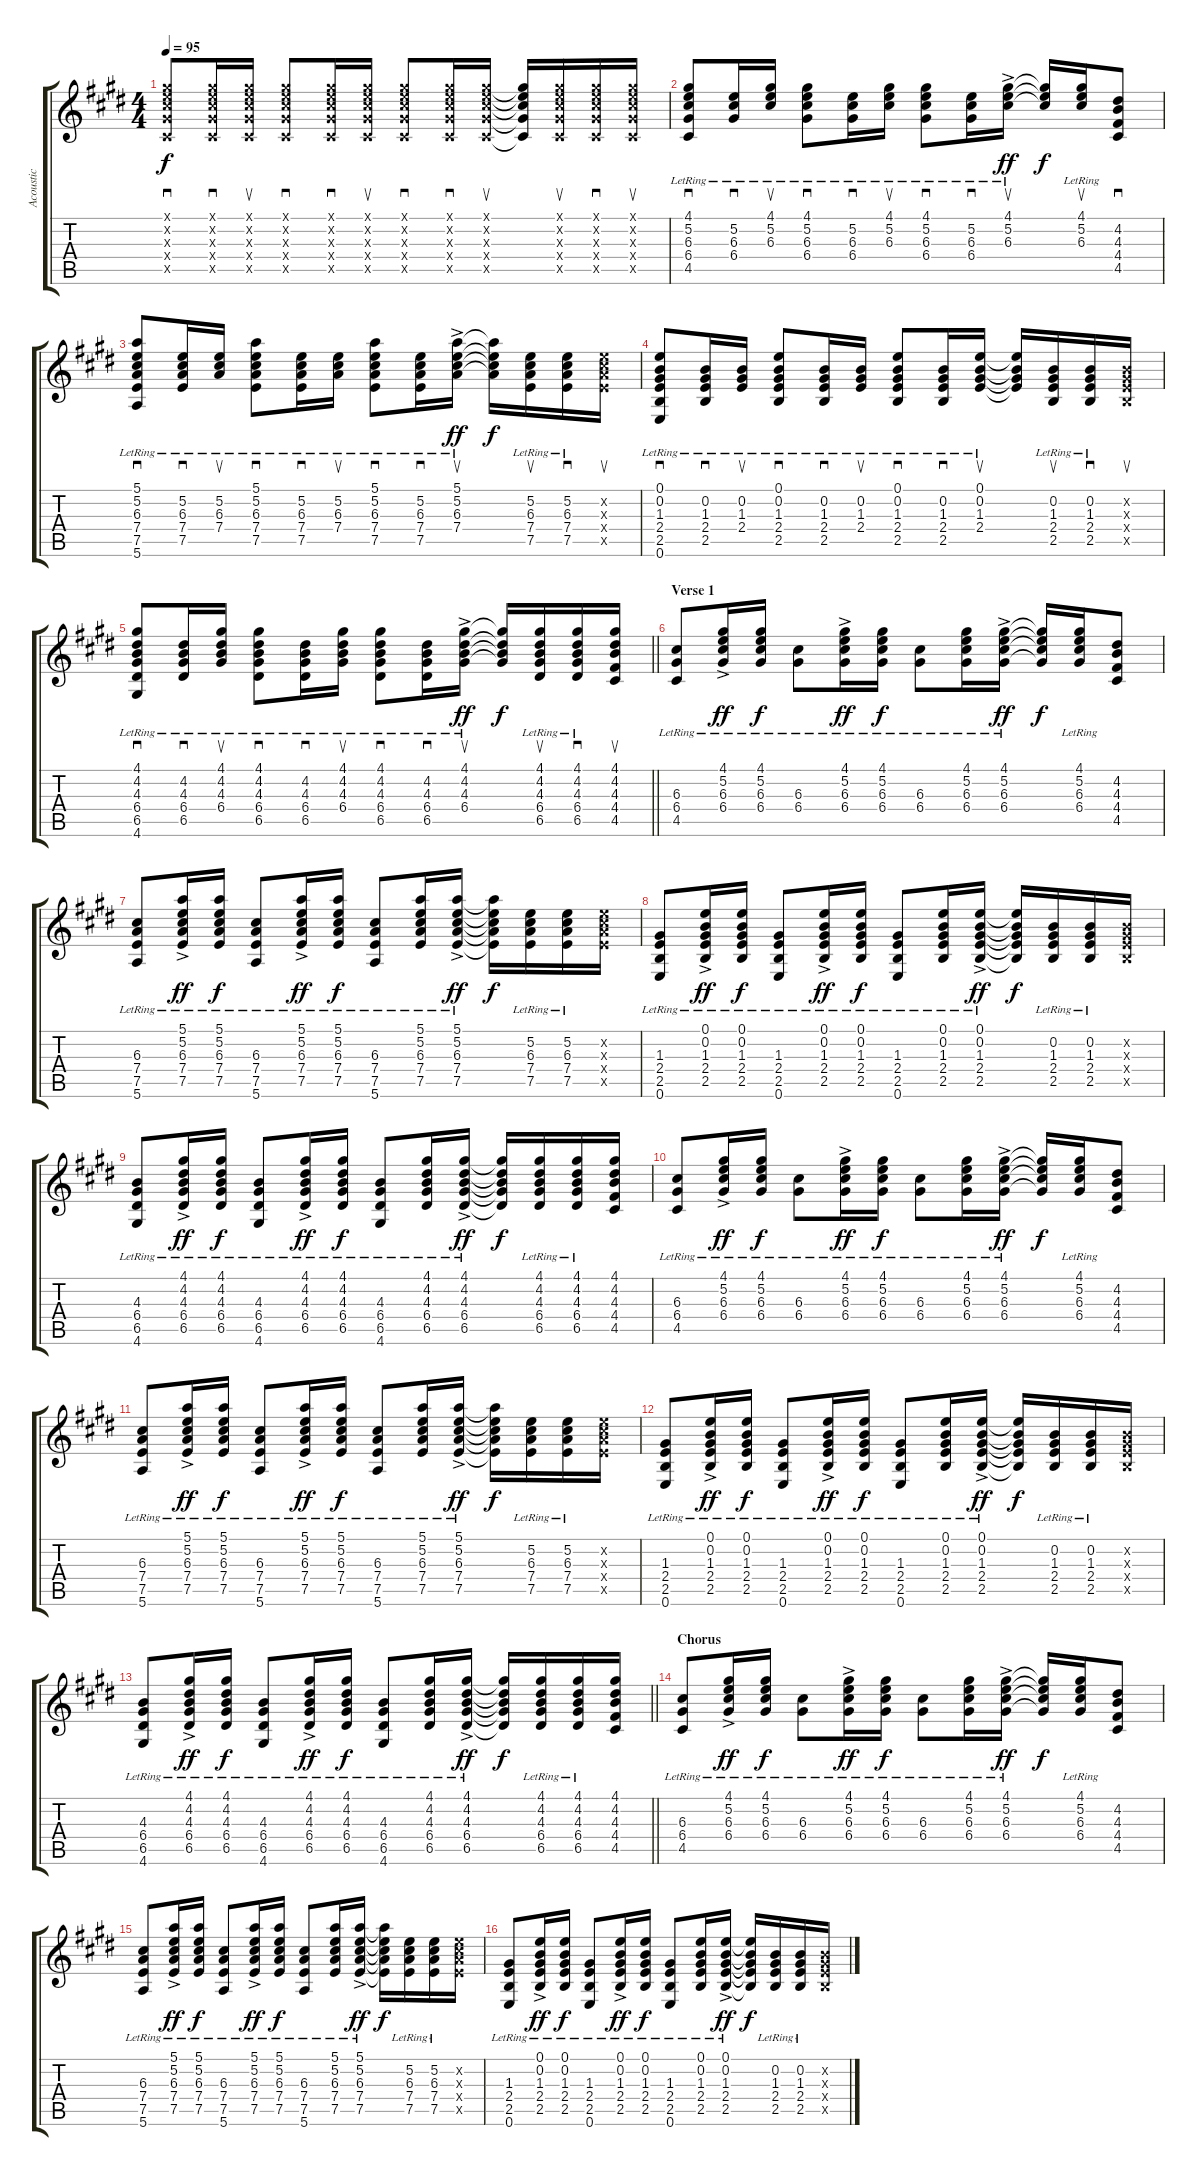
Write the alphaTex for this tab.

\track ("Acoustic" "Acoustic") {instrument acousticguitarnylon}
\staff {score tabs}
\tuning (E4 B3 G3 D3 A2 E2) {hide}
\ts (4 4)
\tempo 95
\clef g2
\ks e
(4.1{x} 5.2{x} 6.3{x} 6.4{x} 4.5{x}).8{sd dy f instrument acousticguitarnylon} (4.1{x} 5.2{x} 6.3{x} 6.4{x} 4.5{x}).16{sd} (4.1{x} 5.2{x} 6.3{x} 6.4{x} 4.5{x}).16{su} (4.1{x} 5.2{x} 6.3{x} 6.4{x} 4.5{x}).8{sd} (4.1{x} 5.2{x} 6.3{x} 6.4{x} 4.5{x}).16{sd} (4.1{x} 5.2{x} 6.3{x} 6.4{x} 4.5{x}).16{su} (4.1{x} 5.2{x} 6.3{x} 6.4{x} 4.5{x}).8{sd} (4.1{x} 5.2{x} 6.3{x} 6.4{x} 4.5{x}).16{sd} (4.1{x} 5.2{x} 6.3{x} 6.4{x} 4.5{x}).16{su} (4.1{t} 5.2{t} 6.3{t} 6.4{t} 4.5{t}).16 (4.1{x} 5.2{x} 6.3{x} 6.4{x} 4.5{x}).16{su} (4.1{x} 5.2{x} 6.3{x} 6.4{x} 4.5{x}).16{sd} (4.1{x} 5.2{x} 6.3{x} 6.4{x} 4.5{x}).16{su} |
(4.1{lr} 5.2{lr} 6.3{lr} 6.4{lr} 4.5{lr}).8{sd} (5.2{lr} 6.3{lr} 6.4{lr}).16{sd} (4.1{lr} 5.2{lr} 6.3{lr}).16{su} (4.1{lr} 5.2{lr} 6.3{lr} 6.4{lr}).8{sd} (5.2{lr} 6.3{lr} 6.4{lr}).16{sd} (4.1{lr} 5.2{lr} 6.3{lr}).16{su} (4.1{lr} 5.2{lr} 6.3{lr} 6.4{lr}).8{sd} (5.2{lr} 6.3{lr} 6.4{lr}).16{sd} (4.1{ac lr} 5.2{ac lr} 6.3{ac lr}).16{su dy ff} (4.1{t} 5.2{t} 6.3{t}).16{dy f} (4.1{lr} 5.2{lr} 6.3{lr}).16{su} (4.2 4.3 4.4 4.5).8{sd} |
(5.1{lr} 5.2{lr} 6.3{lr} 7.4{lr} 7.5{lr} 5.6{lr}).8{sd} (5.2{lr} 6.3{lr} 7.4{lr} 7.5{lr}).16{sd} (5.2{lr} 6.3{lr} 7.4{lr}).16{su} (5.1{lr} 5.2{lr} 6.3{lr} 7.4{lr} 7.5{lr}).8{sd} (5.2{lr} 6.3{lr} 7.4{lr} 7.5{lr}).16{sd} (5.2{lr} 6.3{lr} 7.4{lr}).16{su} (5.1{lr} 5.2{lr} 6.3{lr} 7.4{lr} 7.5{lr}).8{sd} (5.2{lr} 6.3{lr} 7.4{lr} 7.5{lr}).16{sd} (5.1{ac lr} 5.2{ac lr} 6.3{ac lr} 7.4{ac lr}).16{su dy ff} (5.1{t} 5.2{t} 6.3{t} 7.4{t}).16{dy f} (5.2{lr} 6.3{lr} 7.4{lr} 7.5{lr}).16{su} (5.2{lr} 6.3{lr} 7.4{lr} 7.5{lr}).16{sd} (5.2{x} 6.3{x} 7.4{x} 7.5{x}).16{su} |
(0.1{lr} 0.2{lr} 1.3{lr} 2.4{lr} 2.5{lr} 0.6{lr}).8{sd} (0.2{lr} 1.3{lr} 2.4{lr} 2.5{lr}).16{sd} (0.2{lr} 1.3{lr} 2.4{lr}).16{su} (0.1{lr} 0.2{lr} 1.3{lr} 2.4{lr} 2.5{lr}).8{sd} (0.2{lr} 1.3{lr} 2.4{lr} 2.5{lr}).16{sd} (0.2{lr} 1.3{lr} 2.4{lr}).16{su} (0.1{lr} 0.2{lr} 1.3{lr} 2.4{lr} 2.5{lr}).8{sd} (0.2{lr} 1.3{lr} 2.4{lr} 2.5{lr}).16{sd} (0.1{lr} 0.2{lr} 1.3{lr} 2.4{lr}).16{su} (0.1{t} 0.2{t} 1.3{t} 2.4{t}).16 (0.2{lr} 1.3{lr} 2.4{lr} 2.5{lr}).16{su} (0.2{lr} 1.3{lr} 2.4{lr} 2.5{lr}).16{sd} (0.2{x} 1.3{x} 2.4{x} 2.5{x}).16{su} |
\barLineRight lightlight
(4.1{lr} 4.2{lr} 4.3{lr} 6.4{lr} 6.5{lr} 4.6{lr}).8{sd} (4.2{lr} 4.3{lr} 6.4{lr} 6.5{lr}).16{sd} (4.1{lr} 4.2{lr} 4.3{lr} 6.4{lr}).16{su} (4.1{lr} 4.2{lr} 4.3{lr} 6.4{lr} 6.5{lr}).8{sd} (4.2{lr} 4.3{lr} 6.4{lr} 6.5{lr}).16{sd} (4.1{lr} 4.2{lr} 4.3{lr} 6.4{lr}).16{su} (4.1{lr} 4.2{lr} 4.3{lr} 6.4{lr} 6.5{lr}).8{sd} (4.2{lr} 4.3{lr} 6.4{lr} 6.5{lr}).16{sd} (4.1{ac lr} 4.2{ac lr} 4.3{ac lr} 6.4{ac lr}).16{su dy ff} (4.1{t} 4.2{t} 4.3{t} 6.4{t}).16{dy f} (4.1{lr} 4.2{lr} 4.3{lr} 6.4{lr} 6.5{lr}).16{su} (4.1{lr} 4.2{lr} 4.3{lr} 6.4{lr} 6.5{lr}).16{sd} (4.1 4.2 4.3 4.4 4.5).16{su} |
\section ("" "Verse 1")
(6.3{lr} 6.4{lr} 4.5{lr}).8 (4.1{ac lr} 5.2{ac lr} 6.3{ac lr} 6.4{ac lr}).16{dy ff} (4.1{lr} 5.2{lr} 6.3{lr} 6.4{lr}).16{dy f} (6.3{lr} 6.4{lr}).8 (4.1{ac lr} 5.2{ac lr} 6.3{ac lr} 6.4{ac lr}).16{dy ff} (4.1{lr} 5.2{lr} 6.3{lr} 6.4{lr}).16{dy f} (6.3{lr} 6.4{lr}).8 (4.1{lr} 5.2{lr} 6.3{lr} 6.4{lr}).16 (4.1{ac lr} 5.2{ac lr} 6.3{ac lr} 6.4{ac lr}).16{dy ff} (4.1{t} 5.2{t} 6.3{t} 6.4{t}).16{dy f} (4.1{lr} 5.2{lr} 6.3{lr} 6.4{lr}).16 (4.2 4.3 4.4 4.5).8 |
(6.3{lr} 7.4{lr} 7.5{lr} 5.6{lr}).8 (5.1{ac lr} 5.2{ac lr} 6.3{ac lr} 7.4{ac lr} 7.5{ac lr}).16{dy ff} (5.1{lr} 5.2{lr} 6.3{lr} 7.4{lr} 7.5{lr}).16{dy f} (6.3{lr} 7.4{lr} 7.5{lr} 5.6{lr}).8 (5.1{ac lr} 5.2{ac lr} 6.3{ac lr} 7.4{ac lr} 7.5{ac lr}).16{dy ff} (5.1{lr} 5.2{lr} 6.3{lr} 7.4{lr} 7.5{lr}).16{dy f} (6.3{lr} 7.4{lr} 7.5{lr} 5.6{lr}).8 (5.1{lr} 5.2{lr} 6.3{lr} 7.4{lr} 7.5{lr}).16 (5.1{ac lr} 5.2{ac lr} 6.3{ac lr} 7.4{ac lr} 7.5{ac lr}).16{dy ff} (5.1{t} 5.2{t} 6.3{t} 7.4{t} 7.5{t}).16{dy f} (5.2{lr} 6.3{lr} 7.4{lr} 7.5{lr}).16 (5.2{lr} 6.3{lr} 7.4{lr} 7.5{lr}).16 (5.2{x} 6.3{x} 7.4{x} 7.5{x}).16 |
(1.3{lr} 2.4{lr} 2.5{lr} 0.6{lr}).8 (0.1{ac lr} 0.2{ac lr} 1.3{ac lr} 2.4{ac lr} 2.5{ac lr}).16{dy ff} (0.1{lr} 0.2{lr} 1.3{lr} 2.4{lr} 2.5{lr}).16{dy f} (1.3{lr} 2.4{lr} 2.5{lr} 0.6{lr}).8 (0.1{ac lr} 0.2{ac lr} 1.3{ac lr} 2.4{ac lr} 2.5{ac lr}).16{dy ff} (0.1{lr} 0.2{lr} 1.3{lr} 2.4{lr} 2.5{lr}).16{dy f} (1.3{lr} 2.4{lr} 2.5{lr} 0.6{lr}).8 (0.1{lr} 0.2{lr} 1.3{lr} 2.4{lr} 2.5{lr}).16 (0.1{ac lr} 0.2{ac lr} 1.3{ac lr} 2.4{ac lr} 2.5{ac lr}).16{dy ff} (0.1{t} 0.2{t} 1.3{t} 2.4{t} 2.5{t}).16{dy f} (0.2{lr} 1.3{lr} 2.4{lr} 2.5{lr}).16 (0.2{lr} 1.3{lr} 2.4{lr} 2.5{lr}).16 (0.2{x} 1.3{x} 2.4{x} 2.5{x}).16 |
(4.3{lr} 6.4{lr} 6.5{lr} 4.6{lr}).8 (4.1{ac lr} 4.2{ac lr} 4.3{ac lr} 6.4{ac lr} 6.5{ac lr}).16{dy ff} (4.1{lr} 4.2{lr} 4.3{lr} 6.4{lr} 6.5{lr}).16{dy f} (4.3{lr} 6.4{lr} 6.5{lr} 4.6{lr}).8 (4.1{ac lr} 4.2{ac lr} 4.3{ac lr} 6.4{ac lr} 6.5{ac lr}).16{dy ff} (4.1{lr} 4.2{lr} 4.3{lr} 6.4{lr} 6.5{lr}).16{dy f} (4.3{lr} 6.4{lr} 6.5{lr} 4.6{lr}).8 (4.1{lr} 4.2{lr} 4.3{lr} 6.4{lr} 6.5{lr}).16 (4.1{ac lr} 4.2{ac lr} 4.3{ac lr} 6.4{ac lr} 6.5{ac lr}).16{dy ff} (4.1{t} 4.2{t} 4.3{t} 6.4{t} 6.5{t}).16{dy f} (4.1{lr} 4.2{lr} 4.3{lr} 6.4{lr} 6.5{lr}).16 (4.1{lr} 4.2{lr} 4.3{lr} 6.4{lr} 6.5{lr}).16 (4.1 4.2 4.3 4.4 4.5).16 |
(6.3{lr} 6.4{lr} 4.5{lr}).8 (4.1{ac lr} 5.2{ac lr} 6.3{ac lr} 6.4{ac lr}).16{dy ff} (4.1{lr} 5.2{lr} 6.3{lr} 6.4{lr}).16{dy f} (6.3{lr} 6.4{lr}).8 (4.1{ac lr} 5.2{ac lr} 6.3{ac lr} 6.4{ac lr}).16{dy ff} (4.1{lr} 5.2{lr} 6.3{lr} 6.4{lr}).16{dy f} (6.3{lr} 6.4{lr}).8 (4.1{lr} 5.2{lr} 6.3{lr} 6.4{lr}).16 (4.1{ac lr} 5.2{ac lr} 6.3{ac lr} 6.4{ac lr}).16{dy ff} (4.1{t} 5.2{t} 6.3{t} 6.4{t}).16{dy f} (4.1{lr} 5.2{lr} 6.3{lr} 6.4{lr}).16 (4.2 4.3 4.4 4.5).8 |
(6.3{lr} 7.4{lr} 7.5{lr} 5.6{lr}).8 (5.1{ac lr} 5.2{ac lr} 6.3{ac lr} 7.4{ac lr} 7.5{ac lr}).16{dy ff} (5.1{lr} 5.2{lr} 6.3{lr} 7.4{lr} 7.5{lr}).16{dy f} (6.3{lr} 7.4{lr} 7.5{lr} 5.6{lr}).8 (5.1{ac lr} 5.2{ac lr} 6.3{ac lr} 7.4{ac lr} 7.5{ac lr}).16{dy ff} (5.1{lr} 5.2{lr} 6.3{lr} 7.4{lr} 7.5{lr}).16{dy f} (6.3{lr} 7.4{lr} 7.5{lr} 5.6{lr}).8 (5.1{lr} 5.2{lr} 6.3{lr} 7.4{lr} 7.5{lr}).16 (5.1{ac lr} 5.2{ac lr} 6.3{ac lr} 7.4{ac lr} 7.5{ac lr}).16{dy ff} (5.1{t} 5.2{t} 6.3{t} 7.4{t} 7.5{t}).16{dy f} (5.2{lr} 6.3{lr} 7.4{lr} 7.5{lr}).16 (5.2{lr} 6.3{lr} 7.4{lr} 7.5{lr}).16 (5.2{x} 6.3{x} 7.4{x} 7.5{x}).16 |
(1.3{lr} 2.4{lr} 2.5{lr} 0.6{lr}).8 (0.1{ac lr} 0.2{ac lr} 1.3{ac lr} 2.4{ac lr} 2.5{ac lr}).16{dy ff} (0.1{lr} 0.2{lr} 1.3{lr} 2.4{lr} 2.5{lr}).16{dy f} (1.3{lr} 2.4{lr} 2.5{lr} 0.6{lr}).8 (0.1{ac lr} 0.2{ac lr} 1.3{ac lr} 2.4{ac lr} 2.5{ac lr}).16{dy ff} (0.1{lr} 0.2{lr} 1.3{lr} 2.4{lr} 2.5{lr}).16{dy f} (1.3{lr} 2.4{lr} 2.5{lr} 0.6{lr}).8 (0.1{lr} 0.2{lr} 1.3{lr} 2.4{lr} 2.5{lr}).16 (0.1{ac lr} 0.2{ac lr} 1.3{ac lr} 2.4{ac lr} 2.5{ac lr}).16{dy ff} (0.1{t} 0.2{t} 1.3{t} 2.4{t} 2.5{t}).16{dy f} (0.2{lr} 1.3{lr} 2.4{lr} 2.5{lr}).16 (0.2{lr} 1.3{lr} 2.4{lr} 2.5{lr}).16 (0.2{x} 1.3{x} 2.4{x} 2.5{x}).16 |
\barLineRight lightlight
(4.3{lr} 6.4{lr} 6.5{lr} 4.6{lr}).8 (4.1{ac lr} 4.2{ac lr} 4.3{ac lr} 6.4{ac lr} 6.5{ac lr}).16{dy ff} (4.1{lr} 4.2{lr} 4.3{lr} 6.4{lr} 6.5{lr}).16{dy f} (4.3{lr} 6.4{lr} 6.5{lr} 4.6{lr}).8 (4.1{ac lr} 4.2{ac lr} 4.3{ac lr} 6.4{ac lr} 6.5{ac lr}).16{dy ff} (4.1{lr} 4.2{lr} 4.3{lr} 6.4{lr} 6.5{lr}).16{dy f} (4.3{lr} 6.4{lr} 6.5{lr} 4.6{lr}).8 (4.1{lr} 4.2{lr} 4.3{lr} 6.4{lr} 6.5{lr}).16 (4.1{ac lr} 4.2{ac lr} 4.3{ac lr} 6.4{ac lr} 6.5{ac lr}).16{dy ff} (4.1{t} 4.2{t} 4.3{t} 6.4{t} 6.5{t}).16{dy f} (4.1{lr} 4.2{lr} 4.3{lr} 6.4{lr} 6.5{lr}).16 (4.1{lr} 4.2{lr} 4.3{lr} 6.4{lr} 6.5{lr}).16 (4.1 4.2 4.3 4.4 4.5).16 |
\section ("" "Chorus")
(6.3{lr} 6.4{lr} 4.5{lr}).8 (4.1{ac lr} 5.2{ac lr} 6.3{ac lr} 6.4{ac lr}).16{dy ff} (4.1{lr} 5.2{lr} 6.3{lr} 6.4{lr}).16{dy f} (6.3{lr} 6.4{lr}).8 (4.1{ac lr} 5.2{ac lr} 6.3{ac lr} 6.4{ac lr}).16{dy ff} (4.1{lr} 5.2{lr} 6.3{lr} 6.4{lr}).16{dy f} (6.3{lr} 6.4{lr}).8 (4.1{lr} 5.2{lr} 6.3{lr} 6.4{lr}).16 (4.1{ac lr} 5.2{ac lr} 6.3{ac lr} 6.4{ac lr}).16{dy ff} (4.1{t} 5.2{t} 6.3{t} 6.4{t}).16{dy f} (4.1{lr} 5.2{lr} 6.3{lr} 6.4{lr}).16 (4.2 4.3 4.4 4.5).8 |
(6.3{lr} 7.4{lr} 7.5{lr} 5.6{lr}).8 (5.1{ac lr} 5.2{ac lr} 6.3{ac lr} 7.4{ac lr} 7.5{ac lr}).16{dy ff} (5.1{lr} 5.2{lr} 6.3{lr} 7.4{lr} 7.5{lr}).16{dy f} (6.3{lr} 7.4{lr} 7.5{lr} 5.6{lr}).8 (5.1{ac lr} 5.2{ac lr} 6.3{ac lr} 7.4{ac lr} 7.5{ac lr}).16{dy ff} (5.1{lr} 5.2{lr} 6.3{lr} 7.4{lr} 7.5{lr}).16{dy f} (6.3{lr} 7.4{lr} 7.5{lr} 5.6{lr}).8 (5.1{lr} 5.2{lr} 6.3{lr} 7.4{lr} 7.5{lr}).16 (5.1{ac lr} 5.2{ac lr} 6.3{ac lr} 7.4{ac lr} 7.5{ac lr}).16{dy ff} (5.1{t} 5.2{t} 6.3{t} 7.4{t} 7.5{t}).16{dy f} (5.2{lr} 6.3{lr} 7.4{lr} 7.5{lr}).16 (5.2{lr} 6.3{lr} 7.4{lr} 7.5{lr}).16 (5.2{x} 6.3{x} 7.4{x} 7.5{x}).16 |
(1.3{lr} 2.4{lr} 2.5{lr} 0.6{lr}).8 (0.1{ac lr} 0.2{ac lr} 1.3{ac lr} 2.4{ac lr} 2.5{ac lr}).16{dy ff} (0.1{lr} 0.2{lr} 1.3{lr} 2.4{lr} 2.5{lr}).16{dy f} (1.3{lr} 2.4{lr} 2.5{lr} 0.6{lr}).8 (0.1{ac lr} 0.2{ac lr} 1.3{ac lr} 2.4{ac lr} 2.5{ac lr}).16{dy ff} (0.1{lr} 0.2{lr} 1.3{lr} 2.4{lr} 2.5{lr}).16{dy f} (1.3{lr} 2.4{lr} 2.5{lr} 0.6{lr}).8 (0.1{lr} 0.2{lr} 1.3{lr} 2.4{lr} 2.5{lr}).16 (0.1{ac lr} 0.2{ac lr} 1.3{ac lr} 2.4{ac lr} 2.5{ac lr}).16{dy ff} (0.1{t} 0.2{t} 1.3{t} 2.4{t} 2.5{t}).16{dy f} (0.2{lr} 1.3{lr} 2.4{lr} 2.5{lr}).16 (0.2{lr} 1.3{lr} 2.4{lr} 2.5{lr}).16 (0.2{x} 1.3{x} 2.4{x} 2.5{x}).16
